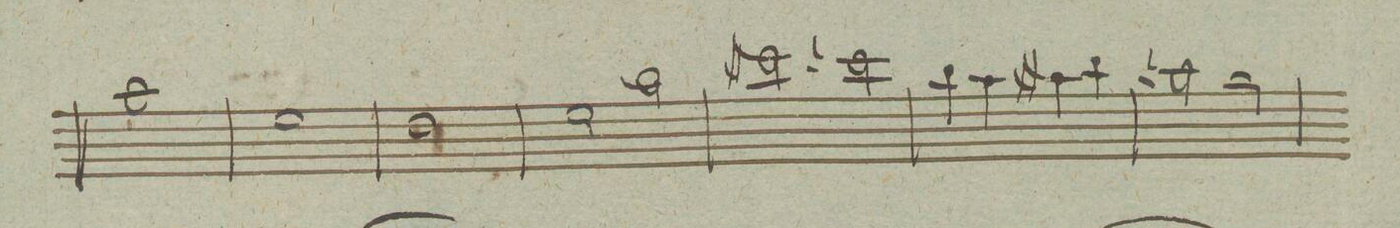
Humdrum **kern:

**kern
*I"Flauto Secondo
*clefG2
*k[]
*met(c|)
*M2/2
1aa\
=231
1ee\
=232
1dd\
=233
2ee\
2aa\
=234
2ccc#X\
2cccn\
=235
4bb\
4aa\
4aa#X\
4bb\
=236
2aan\
2gg\
=237
*-
